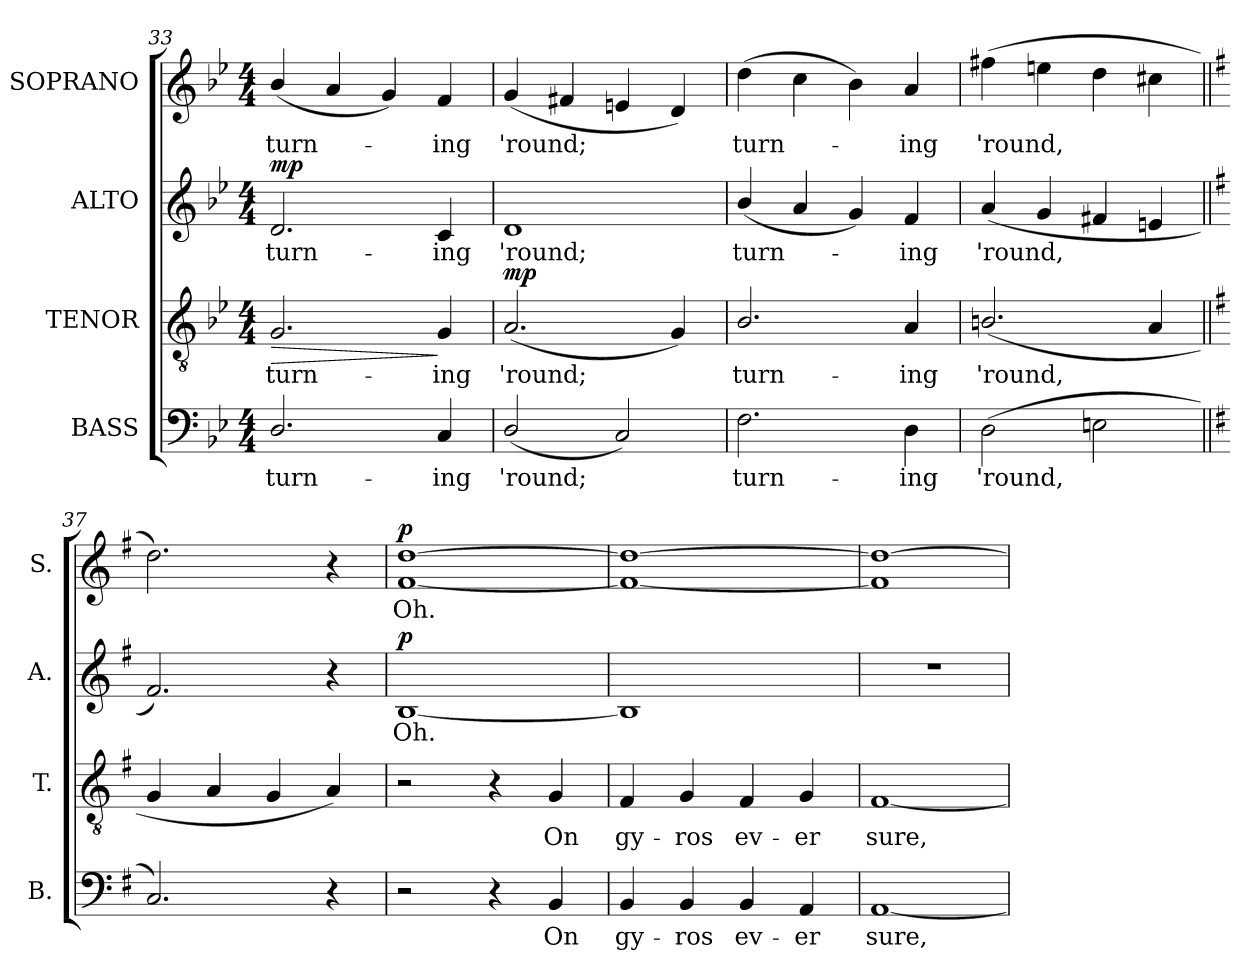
**kern	**text	**kern	**text	**dynam	**kern	**text	**dynam	**kern	**text	**dynam
*part4	*part4	*part3	*part3	*part3	*part2	*part2	*part2	*part1	*part1	*part1
*staff4	*staff4	*staff3	*staff3	*staff3	*staff2	*staff2	*staff2	*staff1	*staff1	*staff1
*I"BASS	*	*I"TENOR	*	*	*I"ALTO	*	*	*I"SOPRANO	*	*
*I'B.	*	*I'T.	*	*	*I'A.	*	*	*I'S.	*	*
*clefF4	*	*clefGv2	*	*	*clefG2	*	*	*clefG2	*	*
*	*	*ITrd7c12	*	*	*	*	*	*	*	*
*k[b-e-]	*	*k[b-e-]	*	*	*k[b-e-]	*	*	*k[b-e-]	*	*
*B-:	*	*B-:	*	*	*B-:	*	*	*B-:	*	*
*M4/4	*	*M4/4	*	*	*M4/4	*	*	*M4/4	*	*
=33	=33	=33	=33	=33	=33	=33	=33	=33	=33	=33
!	!LO:LY:b:color=#000000	!	!	!	!	!	!	!	!	!
!	!	!	!LO:LY:b:color=#000000	!LO:HP:b	!	!	!	!	!	!
!	!	!	!	!	!	!LO:LY:b:color=#000000	!	!	!	!
!	!	!	!	!	!	!	!	!	!LO:LY:b:color=#000000	!
2.Di/	turn-	2.GGi/	turn-	>	2.di/	turn-	mp	(4b-i/	turn-	.
.	.	.	.	.	.	.	.	4ai/	.	.
.	.	.	.	.	.	.	.	4gi/)	.	.
!	!LO:LY:b:color=#000000	!	!	!	!	!	!	!	!	!
!	!	!	!LO:LY:b:color=#000000	!	!	!	!	!	!	!
!	!	!	!	!	!	!LO:LY:b:color=#000000	!	!	!	!
!	!	!	!	!	!	!	!	!	!LO:LY:b:color=#000000	!
4Ci/	-ing	4GGi/	-ing	]	4ci/	-ing	.	4fi/	-ing	.
=34	=34	=34	=34	=34	=34	=34	=34	=34	=34	=34
!	!LO:LY:b:color=#000000	!	!	!	!	!	!	!	!	!
!	!	!	!LO:LY:b:color=#000000	!	!	!	!	!	!	!
!	!	!	!	!	!	!LO:LY:b:color=#000000	!	!	!	!
!	!	!	!	!	!	!	!	!	!LO:LY:b:color=#000000	!
(2Di/	'round;	(2.AAi/	'round;	mp	1di	'round;	.	(4gi/	'round;	.
.	.	.	.	.	.	.	.	4f#Xi/	.	.
2Ci/)	.	.	.	.	.	.	.	4eni/	.	.
.	.	4GGi/)	.	.	.	.	.	4di/)	.	.
!!LO:PB:g=z
=35	=35	=35	=35	=35	=35	=35	=35	=35	=35	=35
!	!LO:LY:b:color=#000000	!	!	!	!	!	!	!	!	!
!	!	!	!LO:LY:b:color=#000000	!	!	!	!	!	!	!
!	!	!	!	!	!	!LO:LY:b:color=#000000	!	!	!	!
!	!	!	!	!	!	!	!	!	!LO:LY:b:color=#000000	!
2.Fi\	turn-	2.BB-i/	turn-	.	(4b-i/	turn-	.	(4ddi\	turn-	.
.	.	.	.	.	4ai/	.	.	4cci\	.	.
.	.	.	.	.	4gi/)	.	.	4b-i\)	.	.
!	!LO:LY:b:color=#000000	!	!	!	!	!	!	!	!	!
!	!	!	!LO:LY:b:color=#000000	!	!	!	!	!	!	!
!	!	!	!	!	!	!LO:LY:b:color=#000000	!	!	!	!
!	!	!	!	!	!	!	!	!	!LO:LY:b:color=#000000	!
4Di\	-ing	4AAi/	-ing	.	4fi/	-ing	.	4ai/	-ing	.
=36	=36	=36	=36	=36	=36	=36	=36	=36	=36	=36
!	!LO:LY:b:color=#000000	!	!	!	!	!	!	!	!	!
!	!	!	!LO:LY:b:color=#000000	!	!	!	!	!	!	!
!	!	!	!	!	!	!LO:LY:b:color=#000000	!	!	!	!
!	!	!	!	!	!	!	!	!	!LO:LY:b:color=#000000	!
(2Di\	'round,	(2.BBni/	'round,	.	(4ai/	'round,	.	(4ff#Xi\	'round,	.
.	.	.	.	.	4gi/	.	.	4eeni\	.	.
2Eni\	.	.	.	.	4f#Xi/	.	.	4ddi\	.	.
.	.	4AAi/	.	.	4eni/	.	.	4cc#Xi\	.	.
=37||	=37||	=37||	=37||	=37||	=37||	=37||	=37||	=37||	=37||	=37||
*k[f#]	*	*k[f#]	*	*	*k[f#]	*	*	*k[f#]	*	*
*G:	*	*G:	*	*	*G:	*	*	*G:	*	*
2.Ci/)	.	4GGi/	.	.	2.f#i/)	.	.	2.ddi\)	.	.
.	.	4AAi/	.	.	.	.	.	.	.	.
.	.	4GGi/	.	.	.	.	.	.	.	.
4r	.	4AAi/)	.	.	4r	.	.	4r	.	.
=38	=38	=38	=38	=38	=38	=38	=38	=38	=38	=38
!	!	!	!	!	!	!LO:LY:b:color=#000000	!	!	!	!
!	!	!	!	!	!	!	!	!	!LO:LY:b:color=#000000	!
2r	.	2r	.	.	[1Bi	Oh.	p	[1f#i [1ddi	Oh.	p
4r	.	4r	.	.	.	.	.	.	.	.
!	!LO:LY:b:color=#000000	!	!	!	!	!	!	!	!	!
!	!	!	!LO:LY:b:color=#000000	!	!	!	!	!	!	!
4BBi/	On	4GGi/	On	.	.	.	.	.	.	.
=39	=39	=39	=39	=39	=39	=39	=39	=39	=39	=39
!	!LO:LY:b:color=#000000	!	!	!	!	!	!	!	!	!
!	!	!	!LO:LY:b:color=#000000	!	!	!	!	!	!	!
4BBi/	gy-	4FF#i/	gy-	.	1Bi]	.	.	1f#i_ 1ddi_	.	.
!	!LO:LY:b:color=#000000	!	!	!	!	!	!	!	!	!
!	!	!	!LO:LY:b:color=#000000	!	!	!	!	!	!	!
4BBi/	-ros	4GGi/	-ros	.	.	.	.	.	.	.
!	!LO:LY:b:color=#000000	!	!	!	!	!	!	!	!	!
!	!	!	!LO:LY:b:color=#000000	!	!	!	!	!	!	!
4BBi/	ev-	4FF#i/	ev-	.	.	.	.	.	.	.
!	!LO:LY:b:color=#000000	!	!	!	!	!	!	!	!	!
!	!	!	!LO:LY:b:color=#000000	!	!	!	!	!	!	!
4AAi/	-er	4GGi/	-er	.	.	.	.	.	.	.
=40	=40	=40	=40	=40	=40	=40	=40	=40	=40	=40
!	!LO:LY:b:color=#000000	!	!	!	!	!	!	!	!	!
!	!	!	!LO:LY:b:color=#000000	!	!	!	!	!	!	!
[1AAi	sure,	[1FF#i	sure,	.	1r	.	.	1f#i] 1ddi_	.	.
=	=	=	=	=	=	=	=	=	=	=
*-	*-	*-	*-	*-	*-	*-	*-	*-	*-	*-
